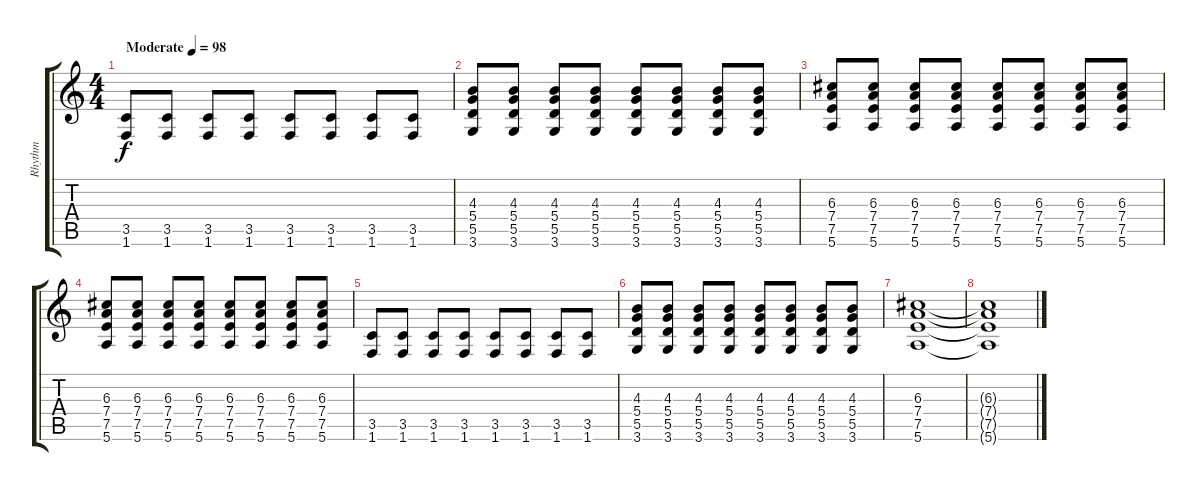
\track ("Rhythm" "Rhythm") {instrument overdrivenguitar}
\staff {score tabs}
\tuning (E4 B3 G3 D3 A2 E2) {hide}
\ts (4 4)
\tempo (98 "Moderate")
\clef g2
\ks c
(3.5 1.6).8{dy f instrument overdrivenguitar} (3.5 1.6).8 (3.5 1.6).8 (3.5 1.6).8 (3.5 1.6).8 (3.5 1.6).8 (3.5 1.6).8 (3.5 1.6).8 |
(4.3 5.4 5.5 3.6).8 (4.3 5.4 5.5 3.6).8 (4.3 5.4 5.5 3.6).8 (4.3 5.4 5.5 3.6).8 (4.3 5.4 5.5 3.6).8 (4.3 5.4 5.5 3.6).8 (4.3 5.4 5.5 3.6).8 (4.3 5.4 5.5 3.6).8 |
(6.3 7.4 7.5 5.6).8 (6.3 7.4 7.5 5.6).8 (6.3 7.4 7.5 5.6).8 (6.3 7.4 7.5 5.6).8 (6.3 7.4 7.5 5.6).8 (6.3 7.4 7.5 5.6).8 (6.3 7.4 7.5 5.6).8 (6.3 7.4 7.5 5.6).8 |
(6.3 7.4 7.5 5.6).8 (6.3 7.4 7.5 5.6).8 (6.3 7.4 7.5 5.6).8 (6.3 7.4 7.5 5.6).8 (6.3 7.4 7.5 5.6).8 (6.3 7.4 7.5 5.6).8 (6.3 7.4 7.5 5.6).8 (6.3 7.4 7.5 5.6).8 |
(3.5 1.6).8 (3.5 1.6).8 (3.5 1.6).8 (3.5 1.6).8 (3.5 1.6).8 (3.5 1.6).8 (3.5 1.6).8 (3.5 1.6).8 |
(4.3 5.4 5.5 3.6).8 (4.3 5.4 5.5 3.6).8 (4.3 5.4 5.5 3.6).8 (4.3 5.4 5.5 3.6).8 (4.3 5.4 5.5 3.6).8 (4.3 5.4 5.5 3.6).8 (4.3 5.4 5.5 3.6).8 (4.3 5.4 5.5 3.6).8 |
(6.3 7.4 7.5 5.6).1 |
(6.3{t} 7.4{t} 7.5{t} 5.6{t}).1
